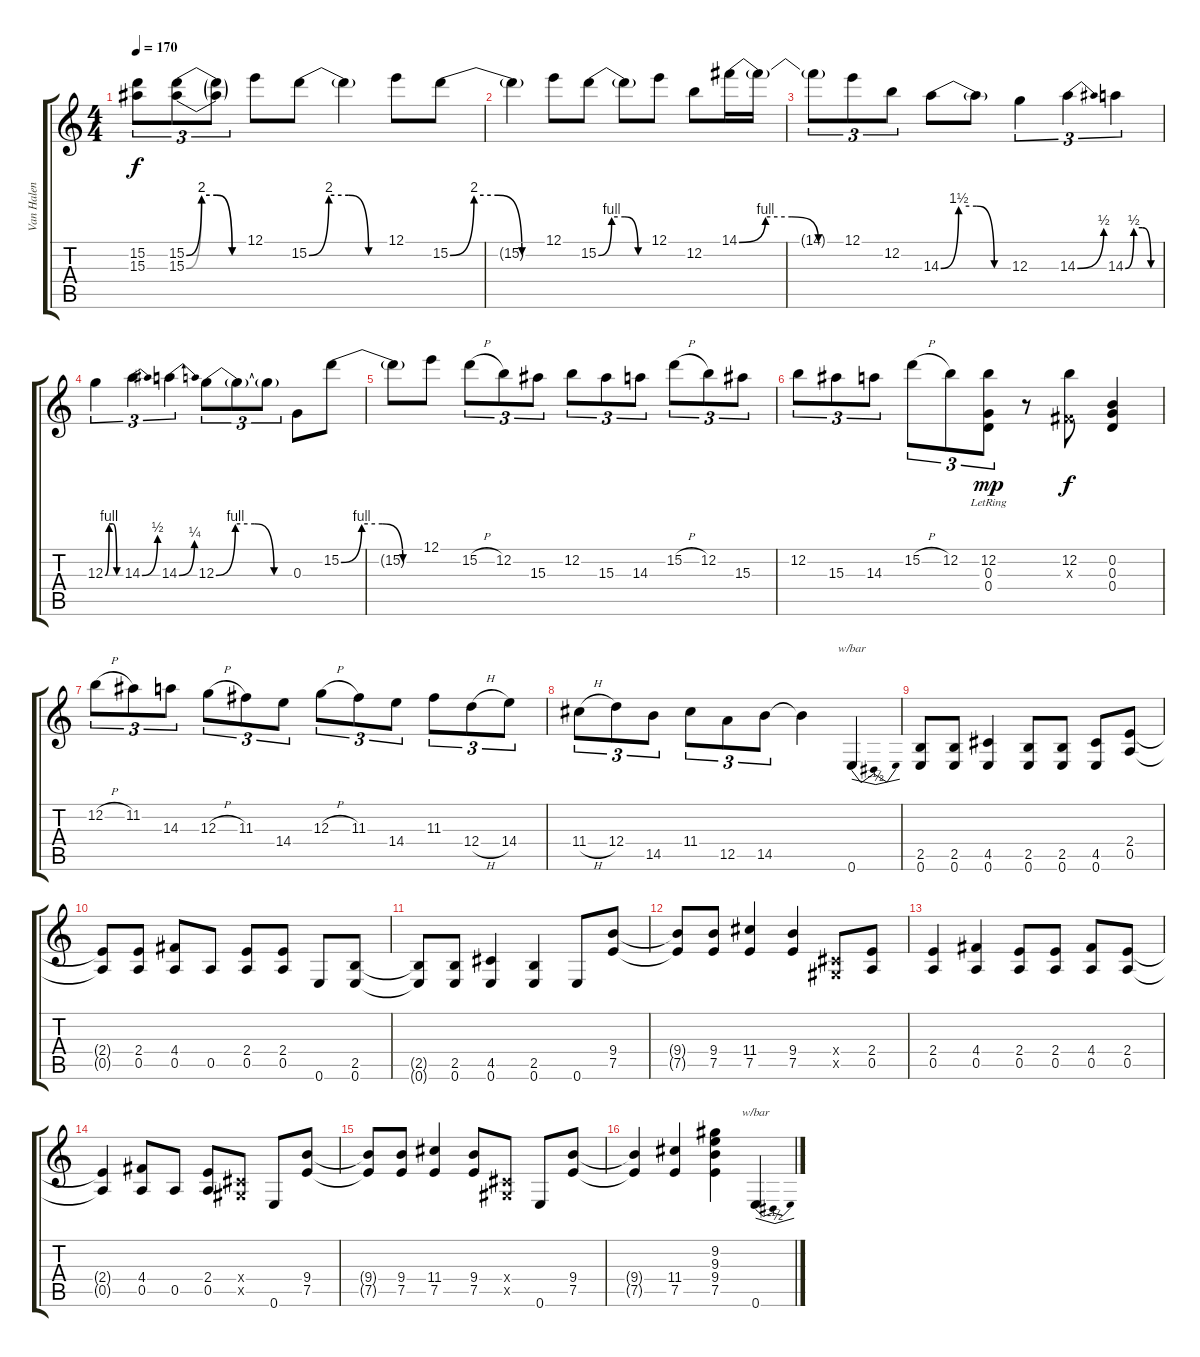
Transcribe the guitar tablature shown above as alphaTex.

\track ("Van Halen" "Van Halen") {instrument overdrivenguitar}
\staff {score tabs}
\tuning (E4 B3 G3 D3 A2 E2) {hide}
\ts (4 4)
\tempo 170
\clef g2
\ks c
(15.2{t} 15.3{t}).8{tu (3 2) dy f} (15.2{be (custom 0 0 15 8 30 8 45 0 60 0)} 15.3{be (custom 0 0 15 8 30 8 45 0 60 0)}).8{tu (3 2)} (15.2{t} 15.3{t}).8{tu (3 2)} 12.1.8 15.2{be (custom 0 0 15 8 30 8 45 0 60 0)}.8 15.2{t}.4 12.1.8 15.2{be (custom 0 0 15 8 30 8 45 0 60 0)}.8 |
15.2{t}.4 12.1.8 15.2{be (custom 0 0 15 4 30 4 45 0 60 0)}.8 15.2{t}.8 12.1.8 12.2.8 14.1{be (custom 0 0 15 4 30 4 45 0 60 0)}.16 14.1{t}.16 |
14.1{t}.8{tu (3 2)} 12.1.8{tu (3 2)} 12.2.8{tu (3 2)} 14.3{be (custom 0 0 15 6 30 6 45 0 60 0)}.8 14.3{t}.8 12.3.4{tu (3 2)} 14.3{be (bend 0 0 60 2)}.4{tu (3 2)} 14.3{be (custom 0 0 15 2 30 2 45 0 60 0)}.4{tu (3 2)} |
12.3{be (custom 0 0 15 4 30 4 45 0 60 0)}.4{tu (3 2)} 14.3{be (bend 0 0 60 2)}.4{tu (3 2)} 14.3{be (bend 0 0 60 1)}.4{tu (3 2)} 12.3{be (custom 0 0 15 4 30 4 45 0 60 0)}.8{tu (3 2)} 12.3{t}.8{tu (3 2)} 12.3{t}.8{tu (3 2)} 0.3.8 15.2{be (custom 0 0 15 4 30 4 45 0 60 0)}.8 |
15.2{t}.8 12.1.8 15.2{h}.8{tu (3 2)} 12.2.8{tu (3 2)} 15.3.8{tu (3 2)} 12.2.8{tu (3 2)} 15.3.8{tu (3 2)} 14.3.8{tu (3 2)} 15.2{h}.8{tu (3 2)} 12.2.8{tu (3 2)} 15.3.8{tu (3 2)} |
12.2.8{tu (3 2)} 15.3.8{tu (3 2)} 14.3.8{tu (3 2)} 15.2{h}.8{tu (3 2)} 12.2.8{tu (3 2)} (12.2 0.3{lr} 0.4{lr}).8{tu (3 2) dy mp} r.8 (12.2 -1.3{x}).8{dy f} (0.2 0.3 0.4).4 |
12.2{h}.8{tu (3 2)} 11.2.8{tu (3 2)} 14.3.8{tu (3 2)} 12.3{h}.8{tu (3 2)} 11.3.8{tu (3 2)} 14.4.8{tu (3 2)} 12.3{h}.8{tu (3 2)} 11.3.8{tu (3 2)} 14.4.8{tu (3 2)} 11.3.8{tu (3 2)} 12.4{h}.8{tu (3 2)} 14.4.8{tu (3 2)} |
11.4{h}.8{tu (3 2)} 12.4.8{tu (3 2)} 14.5.8{tu (3 2)} 11.4.8{tu (3 2)} 12.5.8{tu (3 2)} 14.5.8{tu (3 2)} 14.5{t}.4 0.6.4{tbe (dip default 0 0 30 -2 60 0)} |
(2.5 0.6).8 (2.5 0.6).8 (4.5 0.6).4 (2.5 0.6).8 (2.5 0.6).8 (4.5 0.6).8 (2.4 0.5).8 |
(2.4{t} 0.5{t}).8 (2.4 0.5).8 (4.4 0.5).8 0.5.8 (2.4 0.5).8 (2.4 0.5).8 0.6.8 (2.5 0.6).8 |
(2.5{t} 0.6{t}).8 (2.5 0.6).8 (4.5 0.6).4 (2.5 0.6).4 0.6.8 (9.4 7.5).8 |
(9.4{t} 7.5{t}).8 (9.4 7.5).8 (11.4 7.5).4 (9.4 7.5).4 (-1.4{x} -1.5{x}).8 (2.4 0.5).8 |
(2.4 0.5).4 (4.4 0.5).4 (2.4 0.5).8 (2.4 0.5).8 (4.4 0.5).8 (2.4 0.5).8 |
(2.4{t} 0.5{t}).4 (4.4 0.5).8 0.5.8 (2.4 0.5).8 (-1.4{x} -1.5{x}).8 0.6.8 (9.4 7.5).8 |
(9.4{t} 7.5{t}).8 (9.4 7.5).8 (11.4 7.5).4 (9.4 7.5).8 (-1.4{x} -1.5{x}).8 0.6.8 (9.4 7.5).8 |
(9.4{t} 7.5{t}).4 (11.4 7.5).4 (9.2 9.3 9.4 7.5).4 0.6.4{tbe (dip default 0 0 30 -2 60 0)}
